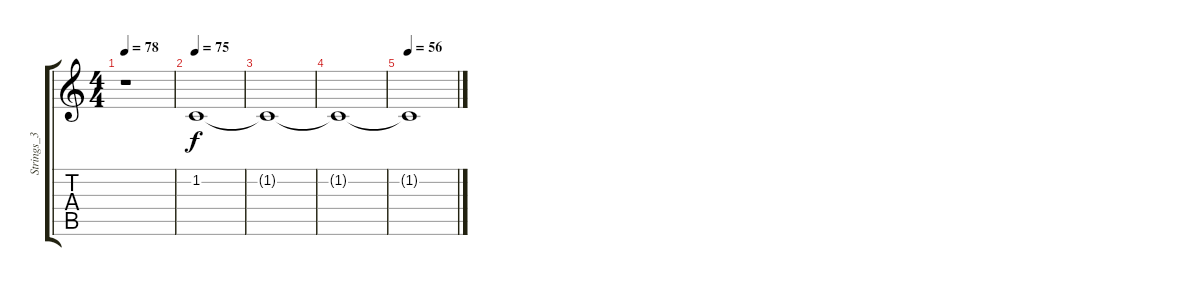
\track ("Strings_3" "Strings_3") {instrument stringensemble1}
\staff {score tabs}
\tuning (E4 B3 G3 D3 A2 E2) {hide}
\ts (4 4)
\tempo 78
\clef g2
\ks c
r.1{dy f} |
\tempo 75
1.2.1{balance 9} |
1.2{t}.1 |
1.2{t}.1 |
\tempo 56
1.2{t}.1
